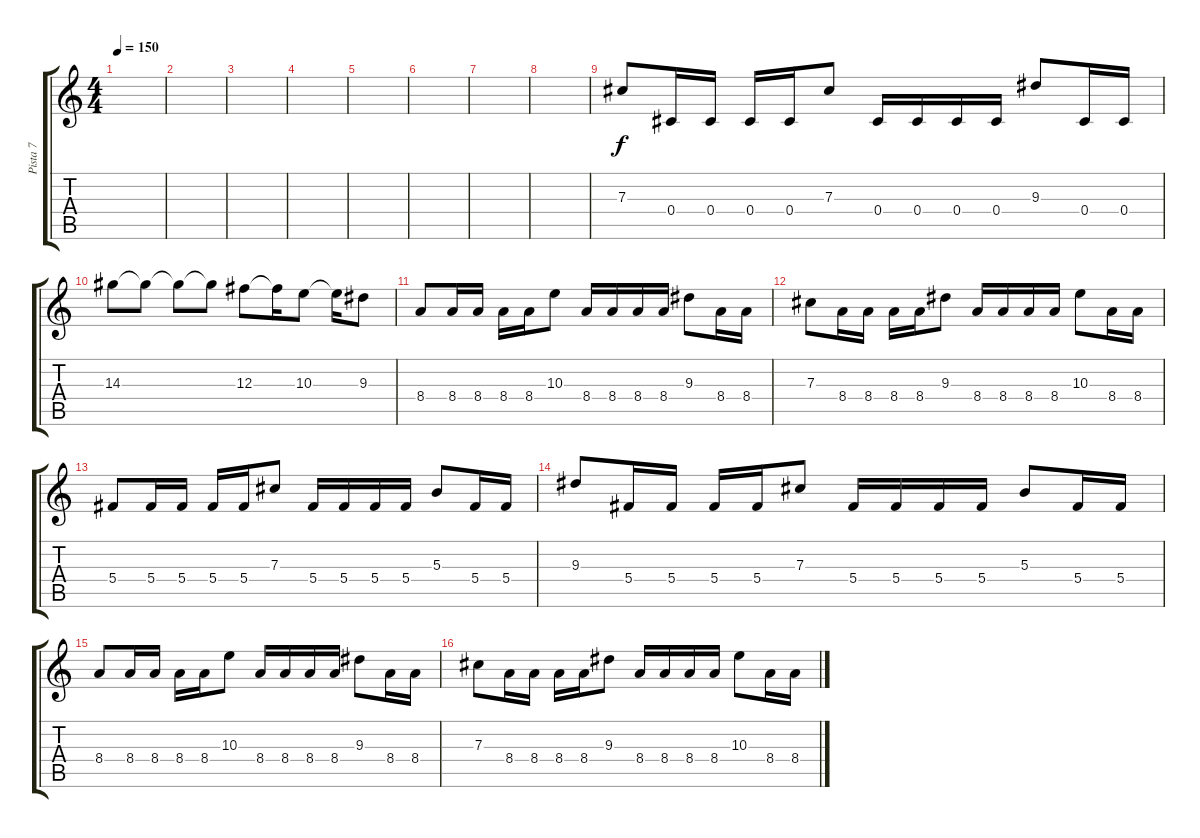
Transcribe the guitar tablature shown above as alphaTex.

\track ("Pista 7" "Pista 7") {instrument distortionguitar}
\staff {score tabs}
\tuning (Eb4 Bb3 Gb3 Db3 Ab2 Eb2) {hide}
\ts (4 4)
\tempo 150
\clef g2
\ks c
|
|
|
|
|
|
|
|
7.3.8 0.4.16 0.4.16 0.4.16 0.4.16 7.3.8 0.4.16 0.4.16 0.4.16 0.4.16 9.3.8 0.4.16 0.4.16 |
14.3.8 14.3{t}.8 14.3{t}.8 14.3{t}.8 12.3.8 12.3{t}.16 10.3.8 10.3{t}.16 9.3.8 |
8.4.8 8.4.16 8.4.16 8.4.16 8.4.16 10.3.8 8.4.16 8.4.16 8.4.16 8.4.16 9.3.8 8.4.16 8.4.16 |
7.3.8 8.4.16 8.4.16 8.4.16 8.4.16 9.3.8 8.4.16 8.4.16 8.4.16 8.4.16 10.3.8 8.4.16 8.4.16 |
5.4.8 5.4.16 5.4.16 5.4.16 5.4.16 7.3.8 5.4.16 5.4.16 5.4.16 5.4.16 5.3.8 5.4.16 5.4.16 |
9.3.8 5.4.16 5.4.16 5.4.16 5.4.16 7.3.8 5.4.16 5.4.16 5.4.16 5.4.16 5.3.8 5.4.16 5.4.16 |
8.4.8 8.4.16 8.4.16 8.4.16 8.4.16 10.3.8 8.4.16 8.4.16 8.4.16 8.4.16 9.3.8 8.4.16 8.4.16 |
7.3.8 8.4.16 8.4.16 8.4.16 8.4.16 9.3.8 8.4.16 8.4.16 8.4.16 8.4.16 10.3.8 8.4.16 8.4.16
